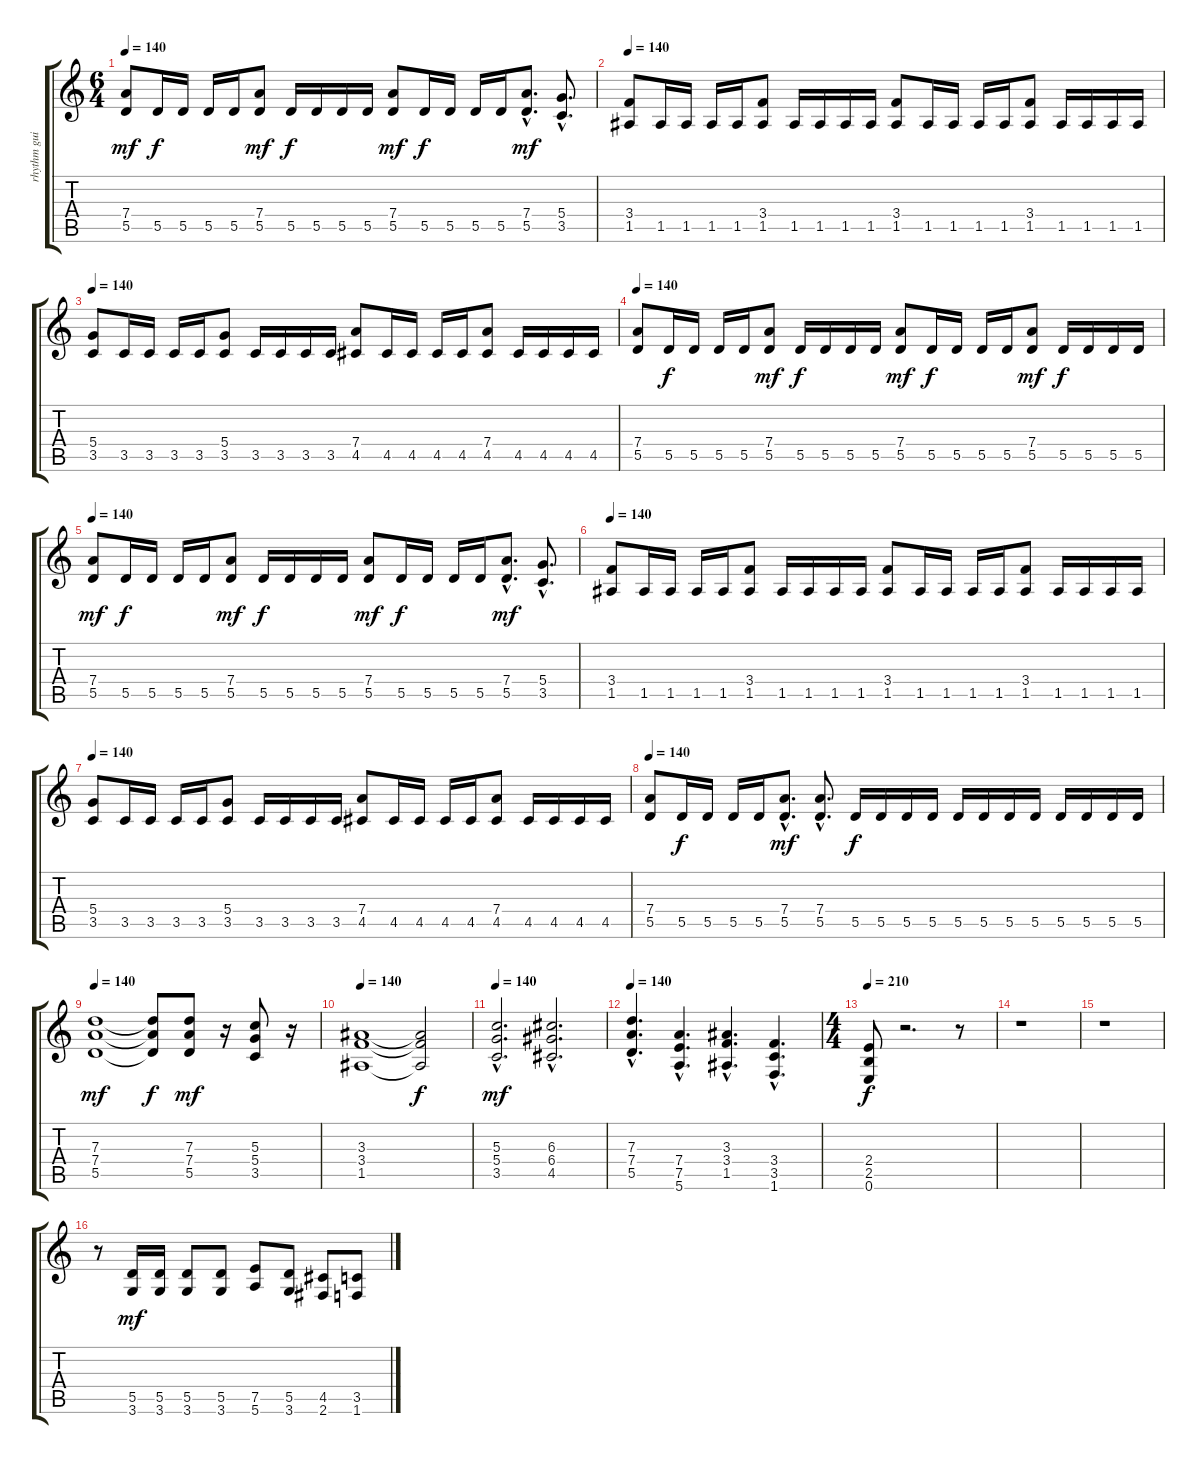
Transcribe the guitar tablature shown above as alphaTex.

\track ("rhythm guitar II" "rhythm gui") {instrument distortionguitar}
\staff {score tabs}
\tuning (E4 B3 G3 D3 A2 E2) {hide}
\ts (6 4)
\tempo 140
\clef g2
\ks c
(7.4 5.5).8{dy mf} 5.5.16{dy f} 5.5.16 5.5.16 5.5.16 (7.4 5.5).8{dy mf} 5.5.16{dy f} 5.5.16 5.5.16 5.5.16 (7.4 5.5).8{dy mf} 5.5.16{dy f} 5.5.16 5.5.16 5.5.16 (7.4{hac} 5.5{hac}).8{d dy mf} (5.4{hac} 3.5{hac}).8{d} |
\tempo 140
(3.4 1.5).8 1.5.16 1.5.16 1.5.16 1.5.16 (3.4 1.5).8 1.5.16 1.5.16 1.5.16 1.5.16 (3.4 1.5).8 1.5.16 1.5.16 1.5.16 1.5.16 (3.4 1.5).8 1.5.16 1.5.16 1.5.16 1.5.16 |
\tempo 140
(5.4 3.5).8 3.5.16 3.5.16 3.5.16 3.5.16 (5.4 3.5).8 3.5.16 3.5.16 3.5.16 3.5.16 (7.4 4.5).8 4.5.16 4.5.16 4.5.16 4.5.16 (7.4 4.5).8 4.5.16 4.5.16 4.5.16 4.5.16 |
\tempo 140
(7.4 5.5).8 5.5.16{dy f} 5.5.16 5.5.16 5.5.16 (7.4 5.5).8{dy mf} 5.5.16{dy f} 5.5.16 5.5.16 5.5.16 (7.4 5.5).8{dy mf} 5.5.16{dy f} 5.5.16 5.5.16 5.5.16 (7.4 5.5).8{dy mf} 5.5.16{dy f} 5.5.16 5.5.16 5.5.16 |
\tempo 140
(7.4 5.5).8{dy mf} 5.5.16{dy f} 5.5.16 5.5.16 5.5.16 (7.4 5.5).8{dy mf} 5.5.16{dy f} 5.5.16 5.5.16 5.5.16 (7.4 5.5).8{dy mf} 5.5.16{dy f} 5.5.16 5.5.16 5.5.16 (7.4{hac} 5.5{hac}).8{d dy mf} (5.4{hac} 3.5{hac}).8{d} |
\tempo 140
(3.4 1.5).8 1.5.16 1.5.16 1.5.16 1.5.16 (3.4 1.5).8 1.5.16 1.5.16 1.5.16 1.5.16 (3.4 1.5).8 1.5.16 1.5.16 1.5.16 1.5.16 (3.4 1.5).8 1.5.16 1.5.16 1.5.16 1.5.16 |
\tempo 140
(5.4 3.5).8 3.5.16 3.5.16 3.5.16 3.5.16 (5.4 3.5).8 3.5.16 3.5.16 3.5.16 3.5.16 (7.4 4.5).8 4.5.16 4.5.16 4.5.16 4.5.16 (7.4 4.5).8 4.5.16 4.5.16 4.5.16 4.5.16 |
\tempo 140
(7.4 5.5).8 5.5.16{dy f} 5.5.16 5.5.16 5.5.16 (7.4{hac} 5.5{hac}).8{d dy mf} (7.4{hac} 5.5{hac}).8{d} 5.5.16{dy f} 5.5.16 5.5.16 5.5.16 5.5.16 5.5.16 5.5.16 5.5.16 5.5.16 5.5.16 5.5.16 5.5.16 |
\tempo 140
(7.3 7.4 5.5).1{dy mf} (7.3{t} 7.4{t} 5.5{t}).8{dy f} (7.3 7.4 5.5).8{dy mf} r.16 (5.3 5.4 3.5).8 r.16 |
\tempo 140
(3.3 3.4 1.5).1 (3.3{t} 3.4{t} 1.5{t}).2{dy f} |
\tempo 140
(5.3{hac} 5.4{hac} 3.5{hac}).2{d dy mf} (6.3{hac} 6.4{hac} 4.5{hac}).2{d} |
\tempo 140
(7.3{hac} 7.4{hac} 5.5{hac}).4{d} (7.4{hac} 7.5{hac} 5.6{hac}).4{d} (3.3{hac} 3.4{hac} 1.5{hac}).4{d} (3.4{hac} 3.5{hac} 1.6{hac}).4{d} |
\ts (4 4)
\tempo 210
(2.4 2.5 0.6).8{dy f} r.2{d} r.8 |
r.1 |
r.1 |
r.8 (5.5 3.6).16{dy mf} (5.5 3.6).16 (5.5 3.6).8 (5.5 3.6).8 (7.5 5.6).8 (5.5 3.6).8 (4.5 2.6).8 (3.5 1.6).8
